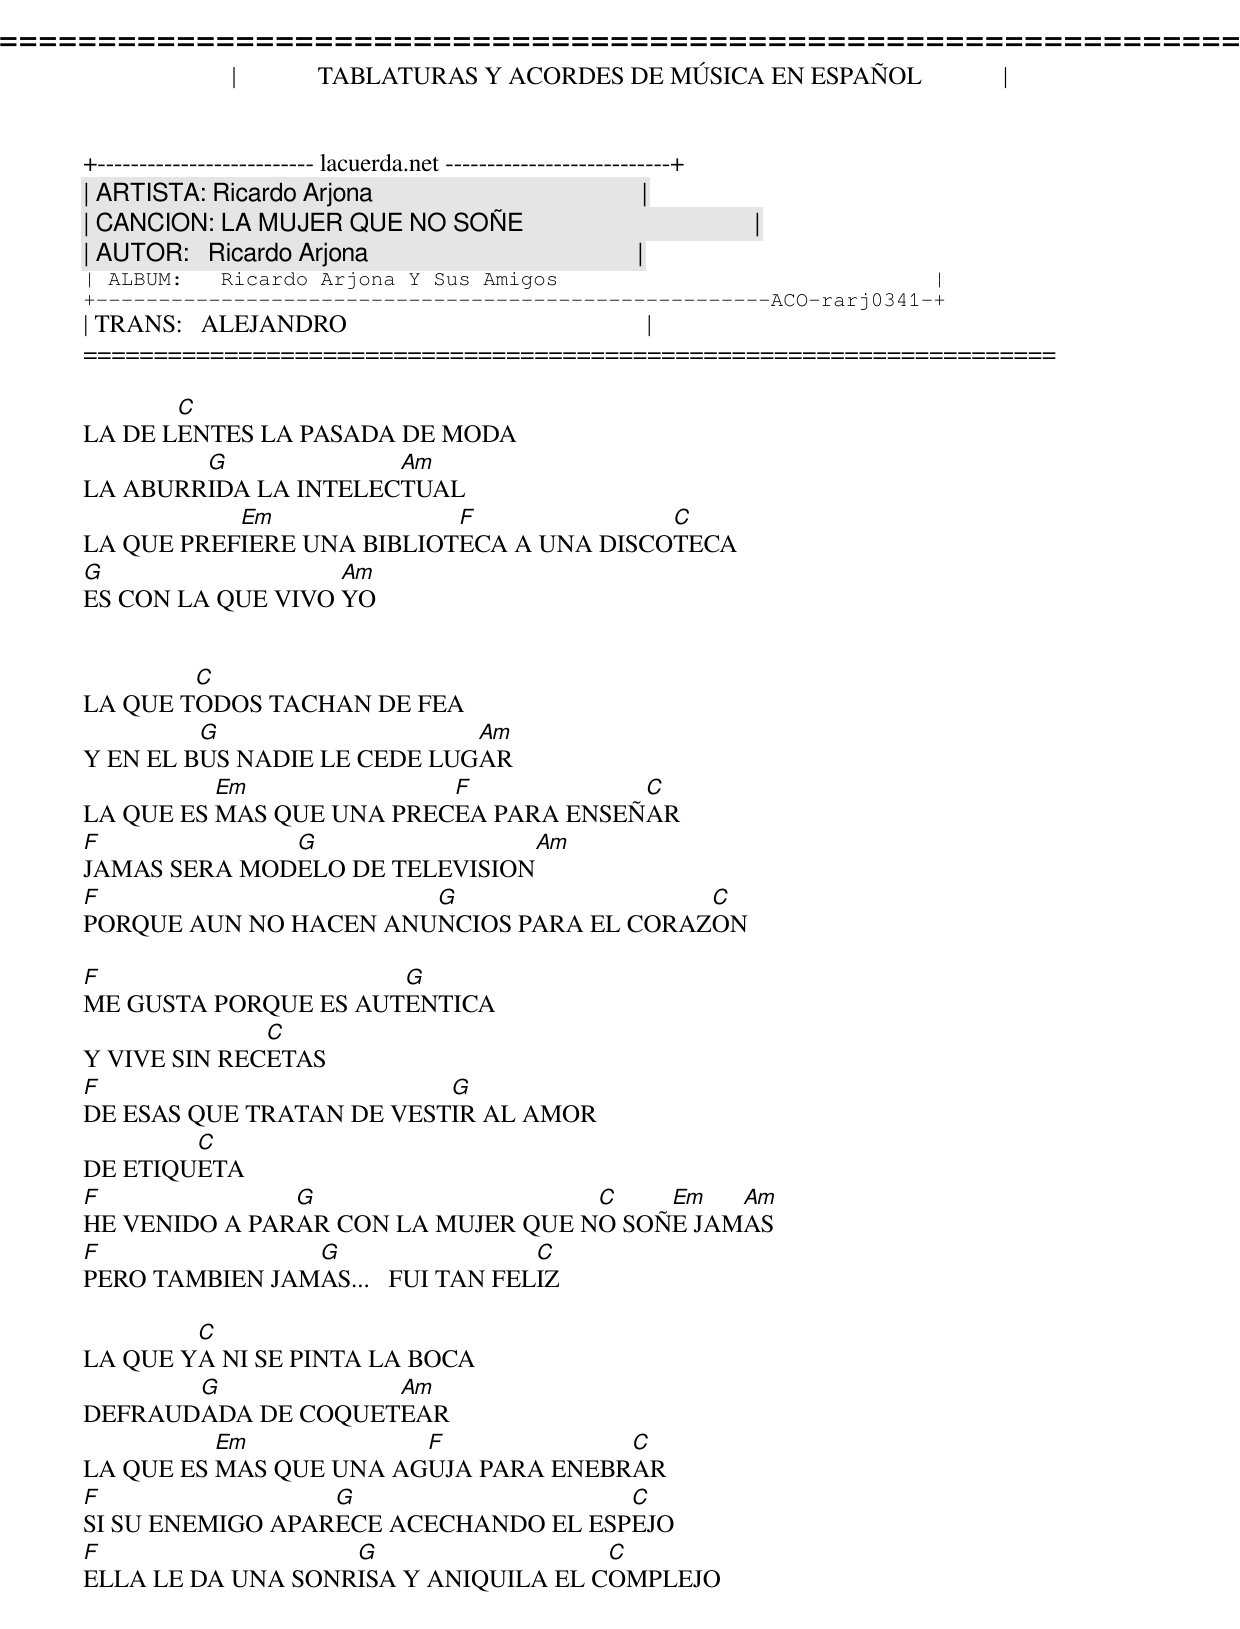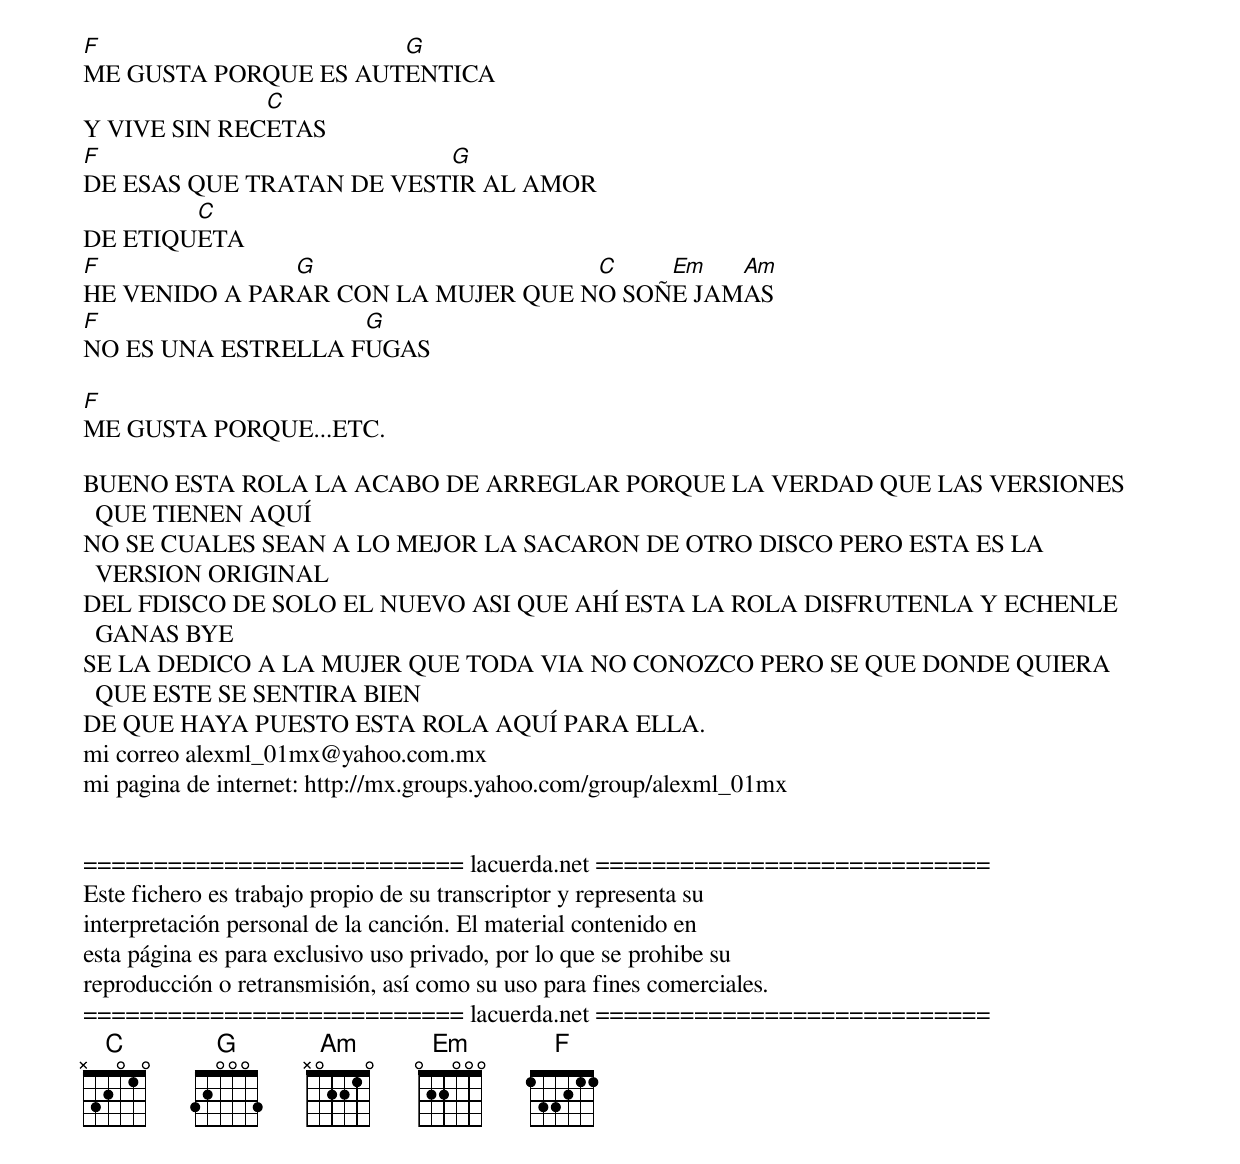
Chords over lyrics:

=====================================================================
|             TABLATURAS Y ACORDES DE MÚSICA EN ESPAÑOL             |
+-------------------------- lacuerda.net ---------------------------+
| ARTISTA: Ricardo Arjona                                           |
| CANCION: LA MUJER QUE NO SOÑE                                     |
| AUTOR:   Ricardo Arjona                                           |
| ALBUM:   Ricardo Arjona Y Sus Amigos                              |
+------------------------------------------------------ACO-rarj0341-+
| TRANS:   ALEJANDRO                                                |
=====================================================================

       C
LA DE LENTES LA PASADA DE MODA
        G             Am
LA ABURRIDA LA INTELECTUAL
           Em              F              C
LA QUE PREFIERE UNA BIBLIOTECA A UNA DISCOTECA
G                  Am
ES CON LA QUE VIVO YO


        C
LA QUE TODOS TACHAN DE FEA
         G                   Am
Y EN EL BUS NADIE LE CEDE LUGAR
          Em              F            C
LA QUE ES MAS QUE UNA PRECEA PARA ENSEÑAR
F             G                Am
JAMAS SERA MODELO DE TELEVISION
F                      G                  C
PORQUE AUN NO HACEN ANUNCIOS PARA EL CORAZON

F                     G
ME GUSTA PORQUE ES AUTENTICA
              C
Y VIVE SIN RECETAS
F                         G
DE ESAS QUE TRATAN DE VESTIR AL AMOR
        C
DE ETIQUETA
F              G                    C    Em   Am
HE VENIDO A PARAR CON LA MUJER QUE NO SOÑE JAMAS
F               G                  C
PERO TAMBIEN JAMAS...   FUI TAN FELIZ

        C
LA QUE YA NI SE PINTA LA BOCA
       G            Am
DEFRAUDADA DE COQUETEAR
          Em            F             C
LA QUE ES MAS QUE UNA AGUJA PARA ENEBRAR
F                 G                   C
SI SU ENEMIGO APARECE ACECHANDO EL ESPEJO
F                  G                  C
ELLA LE DA UNA SONRISA Y ANIQUILA EL COMPLEJO

F                     G
ME GUSTA PORQUE ES AUTENTICA
              C
Y VIVE SIN RECETAS
F                         G
DE ESAS QUE TRATAN DE VESTIR AL AMOR
        C
DE ETIQUETA
F              G                    C    Em   Am
HE VENIDO A PARAR CON LA MUJER QUE NO SOÑE JAMAS
F                   G
NO ES UNA ESTRELLA FUGAS

F
ME GUSTA PORQUE...ETC.

BUENO ESTA ROLA LA ACABO DE ARREGLAR PORQUE LA VERDAD QUE LAS VERSIONES QUE TIENEN AQUÍ
NO SE CUALES SEAN A LO MEJOR LA SACARON DE OTRO DISCO PERO ESTA ES LA VERSION ORIGINAL
DEL FDISCO DE SOLO EL NUEVO ASI QUE AHÍ ESTA LA ROLA DISFRUTENLA Y ECHENLE GANAS BYE
SE LA DEDICO A LA MUJER QUE TODA VIA NO CONOZCO PERO SE QUE DONDE QUIERA QUE ESTE SE SENTIRA BIEN
DE QUE HAYA PUESTO ESTA ROLA AQUÍ PARA ELLA.
mi correo alexml_01mx@yahoo.com.mx
mi pagina de internet: http://mx.groups.yahoo.com/group/alexml_01mx


=========================== lacuerda.net ============================
Este fichero es trabajo propio de su transcriptor y representa su
interpretación personal de la canción. El material contenido en
esta página es para exclusivo uso privado, por lo que se prohibe su
reproducción o retransmisión, así como su uso para fines comerciales.
=========================== lacuerda.net ============================
